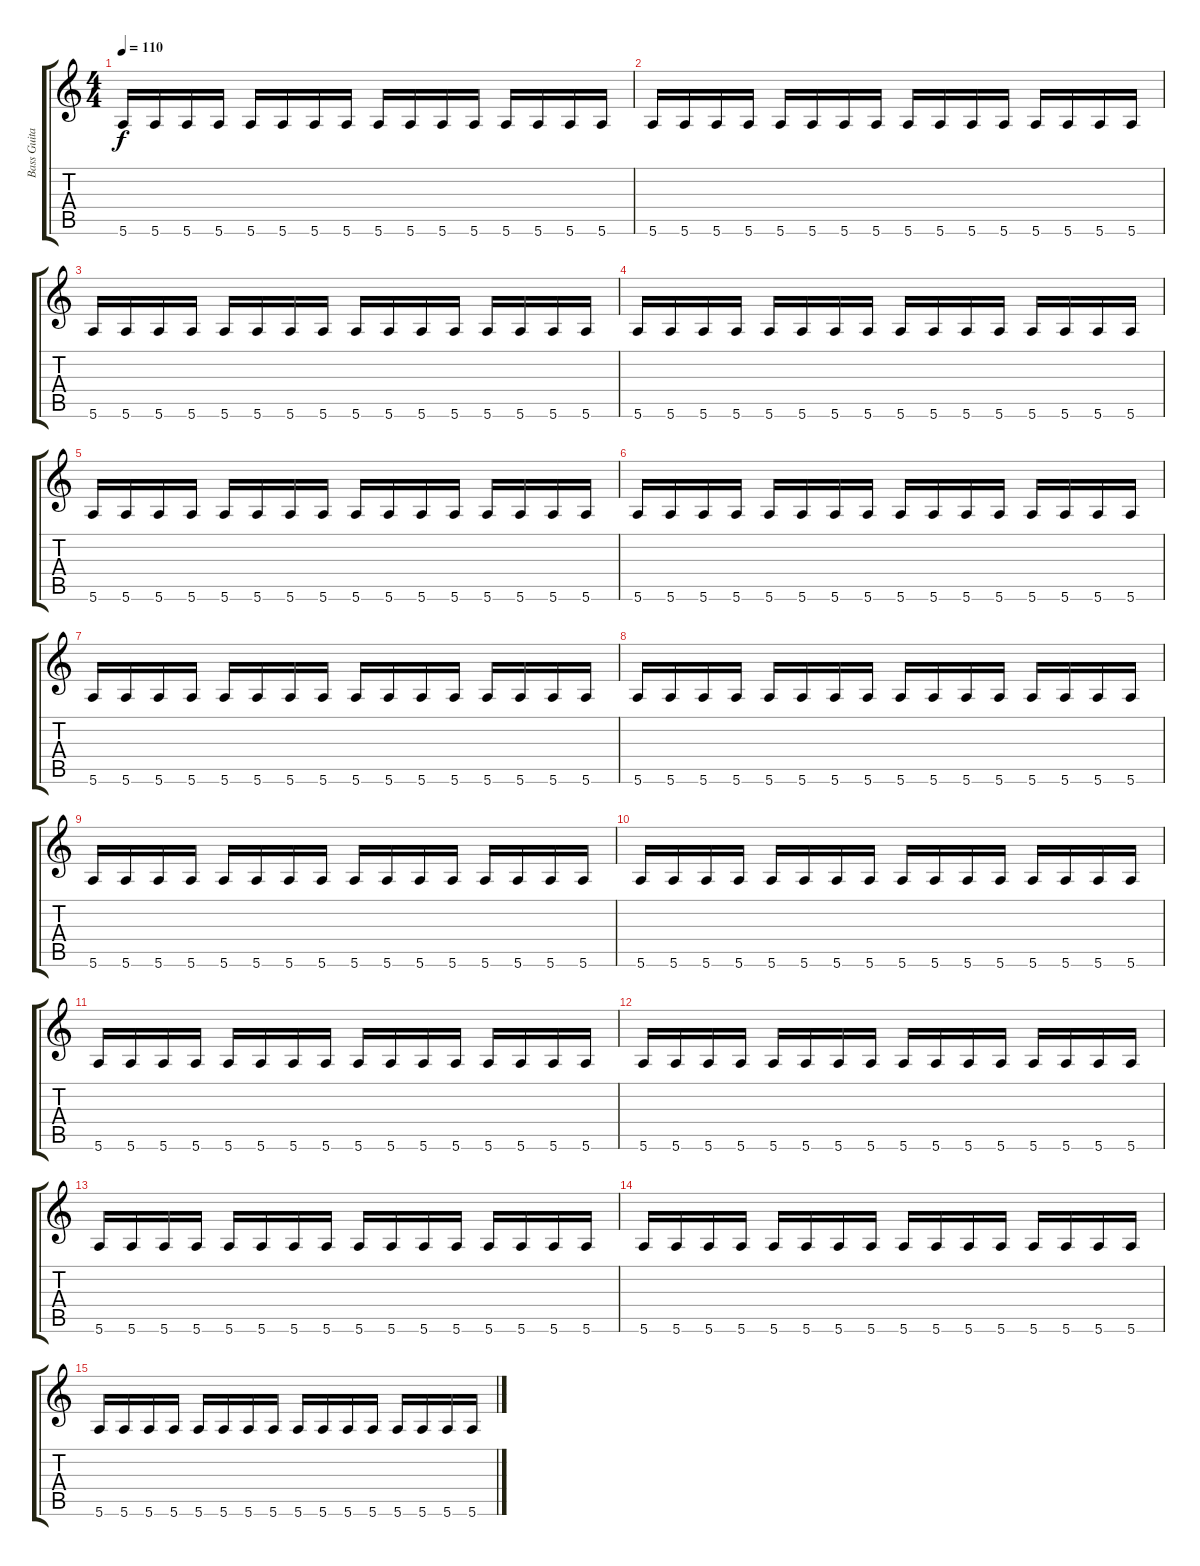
\track ("Bass Guitar" "Bass Guita") {instrument electricbassfinger}
\staff {score tabs}
\tuning (E4 B3 G3 D3 A2 E2) {hide}
\ts (4 4)
\tempo 110
\clef g2
\ks c
5.6.16{dy f} 5.6.16 5.6.16 5.6.16 5.6.16 5.6.16 5.6.16 5.6.16 5.6.16 5.6.16 5.6.16 5.6.16 5.6.16 5.6.16 5.6.16 5.6.16 |
5.6.16 5.6.16 5.6.16 5.6.16 5.6.16 5.6.16 5.6.16 5.6.16 5.6.16 5.6.16 5.6.16 5.6.16 5.6.16 5.6.16 5.6.16 5.6.16 |
5.6.16 5.6.16 5.6.16 5.6.16 5.6.16 5.6.16 5.6.16 5.6.16 5.6.16 5.6.16 5.6.16 5.6.16 5.6.16 5.6.16 5.6.16 5.6.16 |
5.6.16 5.6.16 5.6.16 5.6.16 5.6.16 5.6.16 5.6.16 5.6.16 5.6.16 5.6.16 5.6.16 5.6.16 5.6.16 5.6.16 5.6.16 5.6.16 |
5.6.16 5.6.16 5.6.16 5.6.16 5.6.16 5.6.16 5.6.16 5.6.16 5.6.16 5.6.16 5.6.16 5.6.16 5.6.16 5.6.16 5.6.16 5.6.16 |
5.6.16 5.6.16 5.6.16 5.6.16 5.6.16 5.6.16 5.6.16 5.6.16 5.6.16 5.6.16 5.6.16 5.6.16 5.6.16 5.6.16 5.6.16 5.6.16 |
5.6.16 5.6.16 5.6.16 5.6.16 5.6.16 5.6.16 5.6.16 5.6.16 5.6.16 5.6.16 5.6.16 5.6.16 5.6.16 5.6.16 5.6.16 5.6.16 |
5.6.16 5.6.16 5.6.16 5.6.16 5.6.16 5.6.16 5.6.16 5.6.16 5.6.16 5.6.16 5.6.16 5.6.16 5.6.16 5.6.16 5.6.16 5.6.16 |
5.6.16 5.6.16 5.6.16 5.6.16 5.6.16 5.6.16 5.6.16 5.6.16 5.6.16 5.6.16 5.6.16 5.6.16 5.6.16 5.6.16 5.6.16 5.6.16 |
5.6.16 5.6.16 5.6.16 5.6.16 5.6.16 5.6.16 5.6.16 5.6.16 5.6.16 5.6.16 5.6.16 5.6.16 5.6.16 5.6.16 5.6.16 5.6.16 |
5.6.16 5.6.16 5.6.16 5.6.16 5.6.16 5.6.16 5.6.16 5.6.16 5.6.16 5.6.16 5.6.16 5.6.16 5.6.16 5.6.16 5.6.16 5.6.16 |
5.6.16 5.6.16 5.6.16 5.6.16 5.6.16 5.6.16 5.6.16 5.6.16 5.6.16 5.6.16 5.6.16 5.6.16 5.6.16 5.6.16 5.6.16 5.6.16 |
5.6.16 5.6.16 5.6.16 5.6.16 5.6.16 5.6.16 5.6.16 5.6.16 5.6.16 5.6.16 5.6.16 5.6.16 5.6.16 5.6.16 5.6.16 5.6.16 |
5.6.16 5.6.16 5.6.16 5.6.16 5.6.16 5.6.16 5.6.16 5.6.16 5.6.16 5.6.16 5.6.16 5.6.16 5.6.16 5.6.16 5.6.16 5.6.16 |
5.6.16 5.6.16 5.6.16 5.6.16 5.6.16 5.6.16 5.6.16 5.6.16 5.6.16 5.6.16 5.6.16 5.6.16 5.6.16 5.6.16 5.6.16 5.6.16
